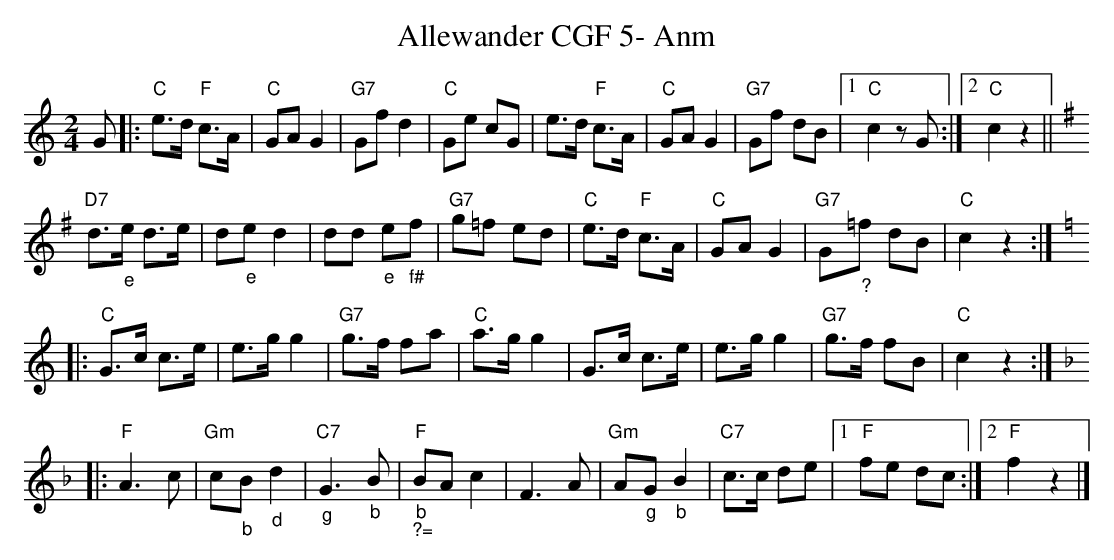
X:1
T:Allewander CGF 5- Anm
M:2/4
L:1/8
K:Cmaj%%MIDI gchordon
G |: "C"e>d "F"c>A | "C"GA G2 | "G7"Gf d2 | "C"Ge cG | e>d "F"c>A | "C"GA G2 | "G7"Gf dB |1 "C"c2zG :|2 "C"c2z2 || [K:Gmaj]
"D7"d>"_e"e d>e | d"_e"e d2 | dd "_e"e"_f#"f | "G7"g=f ed | "C"e>d "F"c>A | "C"GA G2 | "G7"G"_?"=f dB | "C"c2 z2 :: [K:Cmaj]
"C"G>c c>e | e>gg2 | "G7"g>f fa | "C"a>g g2 | G>c c>e | e>g g2 | "G7"g>f fB | "C"c2z2 :: [K:Fmaj]
"F"A3c | "Gm"c"_b"B "_d"d2 | "C7""_g"G3"_b"B | "F""_b""_?="BA c2 | F3A | "Gm"A"_g"G "_b"B2 | "C7"c>c de |1 "F"fe dc :|2 "F"f2z2 |]
